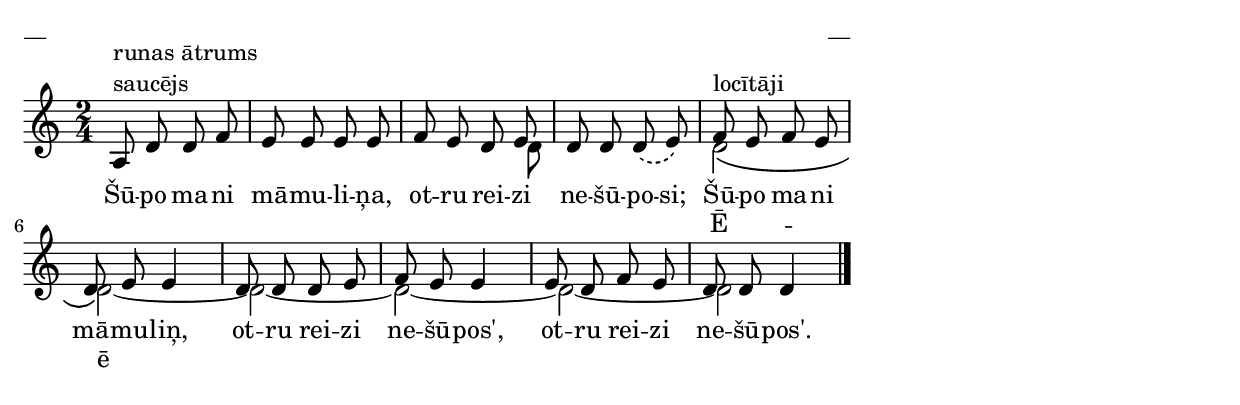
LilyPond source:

\version "2.13.18"
\paper {
line-width = 14\cm
left-margin = 0.4\cm
between-system-padding = 0.1\cm
between-system-space = 0.1\cm
}
% AALapas, Šūpuļdziesmas
% Šūpo mani māmuliņa, otru reizi nešūposi
\layout {
indent = #0
ragged-last = ##f
}


voiceA = \relative c' {
\clef "treble"
\key c \major
\time 2/4
\phrasingSlurDashed
\phrasingSlurDown
a8^\markup{\left-column {"runas ātrums" "saucējs"}} d d f |
e8 e e e | 
f8 e d e |
d8 d d\( e\) |
f8^\markup{"locītāji"} e f e |
d8 e e4 |
d8 d d e |
f8 e e4 |
e8 d f e |
d8 d d4 
\bar"|."
}


voiceB = \relative c' {
\clef "treble"
\key c \major
\time 2/4
s2 | s2 | s4. d8 | s2 | d2\( | d~\) | d2~ | d2~ | d2~ | d2 |
\bar "|."
}

lyricA = \lyricmode {
Šū -- po ma -- ni mā -- mu -- li -- ņa, ot -- ru rei -- zi ne -- šū -- po -- si;
Šū -- po ma -- ni mā -- mu -- liņ, ot -- ru rei -- zi ne -- šū -- pos',  ot -- ru rei -- zi ne -- šū -- pos'.
}

lyricB = \lyricmode {
_ Ē -- ē
}


fullScore = <<
\new Staff {
<<
\new Voice = "voiceA" { \voiceOne \autoBeamOff \voiceA }
\lyricsto "voiceA" \new Lyrics \lyricA
\new Voice = "voiceB" { \voiceTwo \autoBeamOff \voiceB }
\lyricsto "voiceB" \new Lyrics \lyricB
>>
}
>>


\score {
\fullScore
\header { piece = "__" opus = "__" }
}
\markup { \with-color #(x11-color 'white) \sans \smaller "__" }
\score {
\unfoldRepeats
\fullScore
\midi {
\context { \Staff \remove "Staff_performer" }
\context { \Voice \consists "Staff_performer" }
}
}


